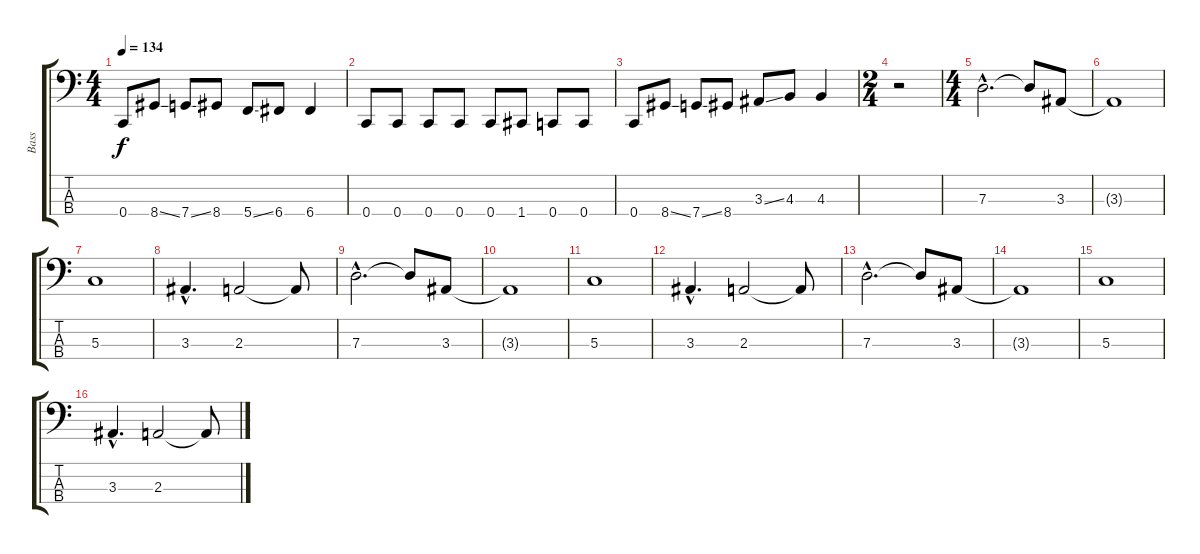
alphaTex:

\track ("Bass" "Bass") {instrument electricbasspick}
\staff {score tabs}
\tuning (F2 C2 G1 C1) {hide}
\ts (4 4)
\tempo 134
\clef f4
\ks c
0.4.8{dy f} 8.4{ss}.8 7.4{ss}.8 8.4.8 5.4{ss}.8 6.4.8 6.4.4 |
0.4.8 0.4.8 0.4.8 0.4.8 0.4.8 1.4.8 0.4.8 0.4.8 |
0.4.8 8.4{ss}.8 7.4{ss}.8 8.4.8 3.3{ss}.8 4.3.8 4.3.4 |
\ts (2 4)
r.2 |
\ts (4 4)
7.3{hac}.2{d} 7.3{t}.8 3.3.8 |
3.3{t}.1 |
5.3.1 |
3.3{hac}.4{d} 2.3.2 2.3{t}.8 |
7.3{hac}.2{d} 7.3{t}.8 3.3.8 |
3.3{t}.1 |
5.3.1 |
3.3{hac}.4{d} 2.3.2 2.3{t}.8 |
7.3{hac}.2{d} 7.3{t}.8 3.3.8 |
3.3{t}.1 |
5.3.1 |
3.3{hac}.4{d} 2.3.2 2.3{t}.8
